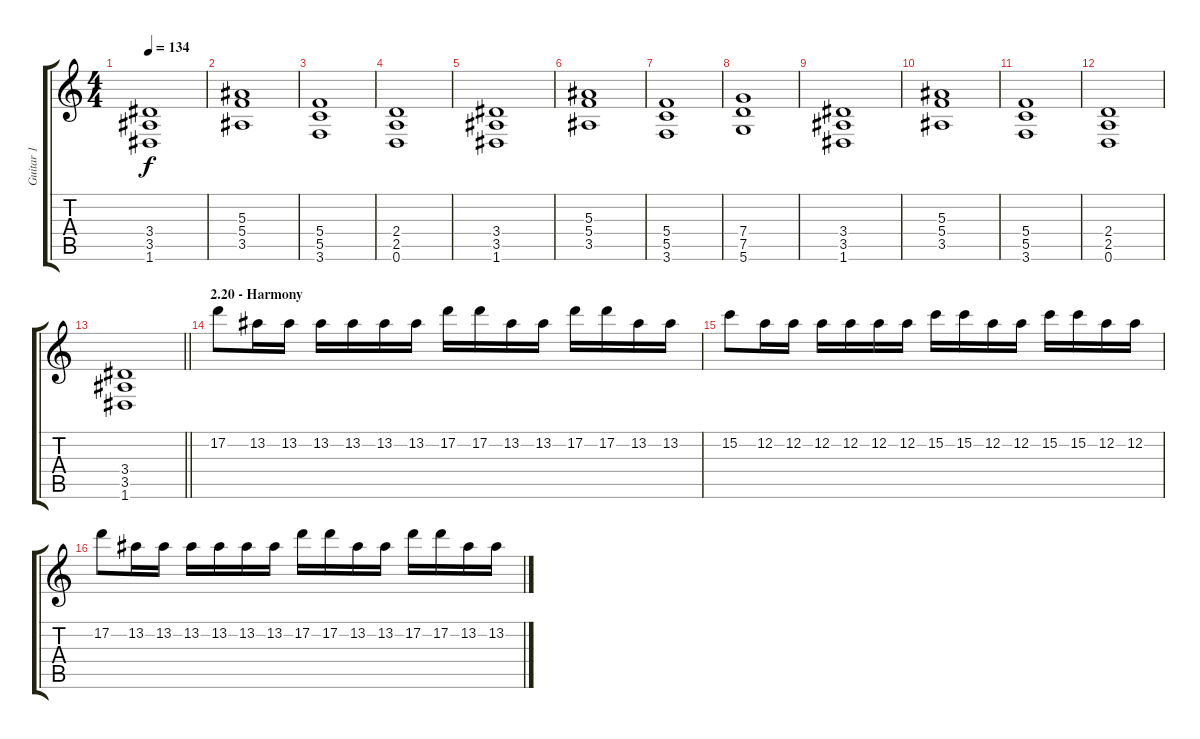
\track ("Guitar 1" "Guitar 1") {instrument distortionguitar}
\staff {score tabs}
\tuning (D4 A3 F3 C3 G2 D2) {hide}
\ts (4 4)
\tempo 134
\clef g2
\ks aminor
(3.4 3.5 1.6).1{dy f} |
(5.3 5.4 3.5).1 |
(5.4 5.5 3.6).1 |
(2.4 2.5 0.6).1 |
(3.4 3.5 1.6).1 |
(5.3 5.4 3.5).1 |
(5.4 5.5 3.6).1 |
(7.4 7.5 5.6).1 |
(3.4 3.5 1.6).1 |
(5.3 5.4 3.5).1 |
(5.4 5.5 3.6).1 |
(2.4 2.5 0.6).1 |
\barLineRight lightlight
(3.4 3.5 1.6).1 |
\section ("" "2.20 - Harmony")
17.2.8 13.2.16 13.2.16 13.2.16 13.2.16 13.2.16 13.2.16 17.2.16 17.2.16 13.2.16 13.2.16 17.2.16 17.2.16 13.2.16 13.2.16 |
15.2.8 12.2.16 12.2.16 12.2.16 12.2.16 12.2.16 12.2.16 15.2.16 15.2.16 12.2.16 12.2.16 15.2.16 15.2.16 12.2.16 12.2.16 |
17.2.8 13.2.16 13.2.16 13.2.16 13.2.16 13.2.16 13.2.16 17.2.16 17.2.16 13.2.16 13.2.16 17.2.16 17.2.16 13.2.16 13.2.16
